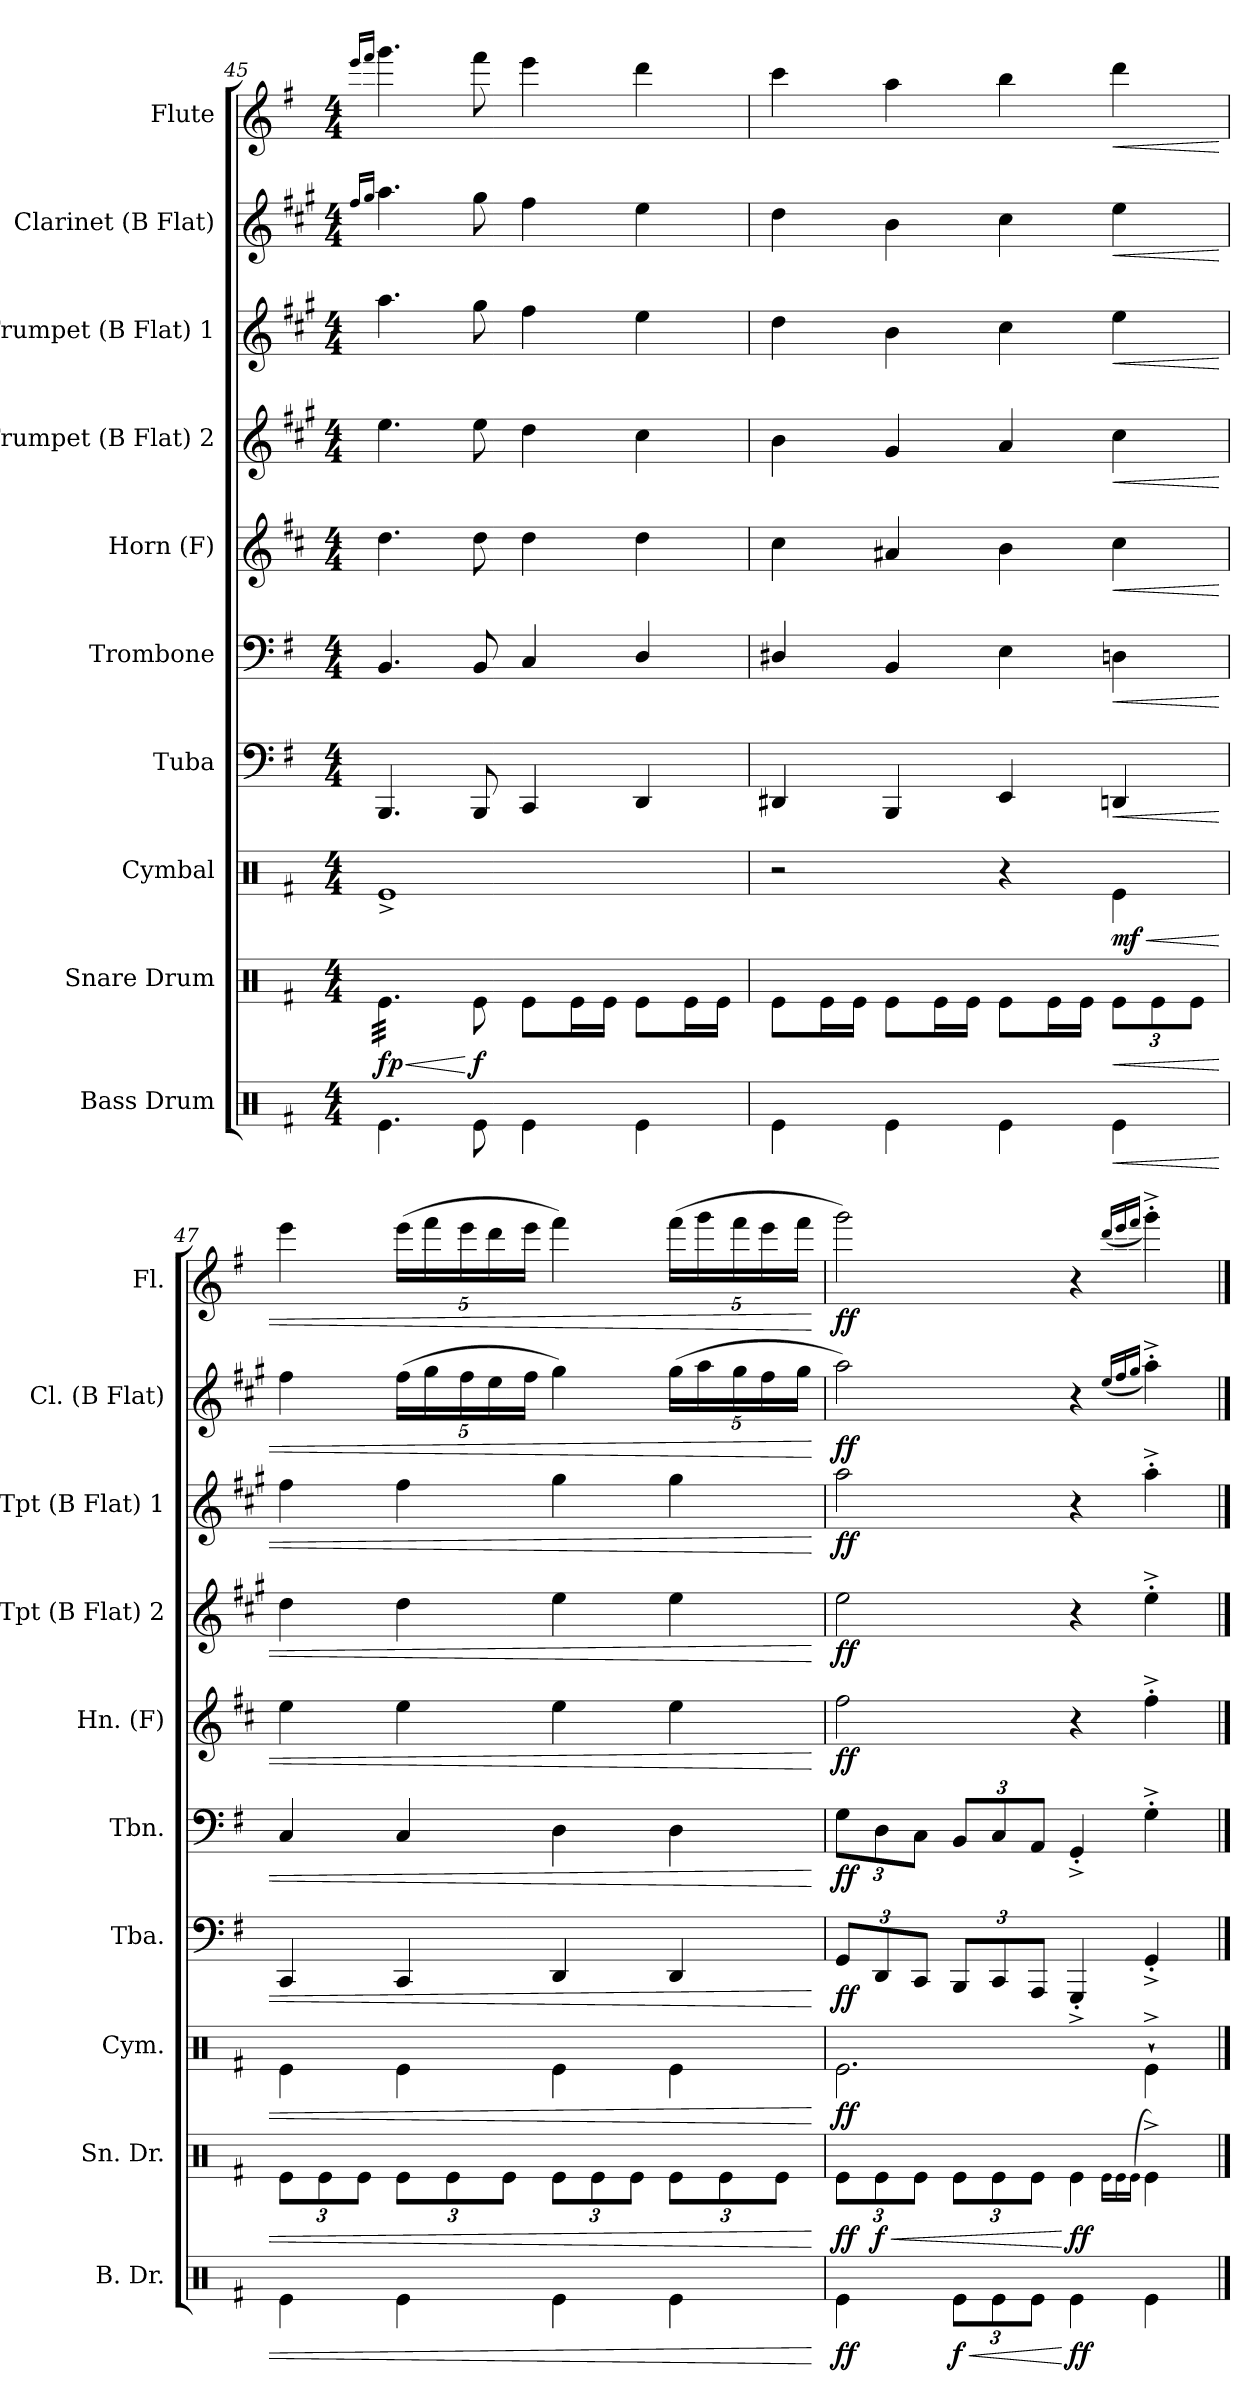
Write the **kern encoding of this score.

**kern	**dynam	**kern	**dynam	**kern	**dynam	**kern	**dynam	**kern	**dynam	**kern	**dynam	**kern	**dynam	**kern	**dynam	**kern	**dynam	**kern	**dynam
*part10	*part10	*part9	*part9	*part8	*part8	*part7	*part7	*part6	*part6	*part5	*part5	*part4	*part4	*part3	*part3	*part2	*part2	*part1	*part1
*staff10	*staff10	*staff9	*staff9	*staff8	*staff8	*staff7	*staff7	*staff6	*staff6	*staff5	*staff5	*staff4	*staff4	*staff3	*staff3	*staff2	*staff2	*staff1	*staff1
*I"Bass Drum	*	*I"Snare Drum	*	*I"Cymbal	*	*I"Tuba	*	*I"Trombone	*	*I"Horn (F)	*	*I"Trumpet (B Flat) 2	*	*I"Trumpet (B Flat) 1	*	*I"Clarinet (B Flat)	*	*I"Flute	*
*I'B. Dr.	*	*I'Sn. Dr.	*	*I'Cym.	*	*I'Tba.	*	*I'Tbn.	*	*I'Hn. (F)	*	*I'Tpt (B Flat) 2	*	*I'Tpt (B Flat) 1	*	*I'Cl. (B Flat)	*	*I'Fl.	*
*clefX	*	*clefX	*	*clefX	*	*clefF4	*	*clefF4	*	*clefG2	*	*clefG2	*	*clefG2	*	*clefG2	*	*clefG2	*
*	*	*	*	*	*	*	*	*	*	*ITrd4c7	*	*ITrd1c2	*	*ITrd1c2	*	*ITrd1c2	*	*	*
*k[f#]	*	*k[f#]	*	*k[f#]	*	*k[f#]	*	*k[f#]	*	*k[f#]	*	*k[f#]	*	*k[f#]	*	*k[f#]	*	*k[f#]	*
*G:	*	*G:	*	*G:	*	*G:	*	*G:	*	*G:	*	*G:	*	*G:	*	*G:	*	*G:	*
*M4/4	*	*M4/4	*	*M4/4	*	*M4/4	*	*M4/4	*	*M4/4	*	*M4/4	*	*M4/4	*	*M4/4	*	*M4/4	*
=45	=45	=45	=45	=45	=45	=45	=45	=45	=45	=45	=45	=45	=45	=45	=45	=45	=45	=45	=45
.	.	.	.	.	.	.	.	.	.	.	.	.	.	.	.	16qee/LL	.	16qeee/LL	.
.	.	.	.	.	.	.	.	.	.	.	.	.	.	.	.	16qff#/JJ	.	16qfff#/JJ	.
!	!	!	!LO:HP:b	!	!	!	!	!	!	!	!	!	!	!	!	!	!	!	!
!	!	!	!LO:DY:n=1:b	!	!	!	!	!	!	!	!	!	!	!	!	!	!	!	!
*	*	*tremolo	*	*	*	*	*	*	*	*	*	*	*	*	*	*	*	*	*
4.Re\	.	(32Re\LLL	< fp	1Re^>	.	4.BBB/	.	4.BB/	.	4.g\	.	4.dd\	.	4.gg\	.	4.gg\	.	4.ggg\	.
.	.	(32Re\	.	.	.	.	.	.	.	.	.	.	.	.	.	.	.	.	.
.	.	(32Re\	.	.	.	.	.	.	.	.	.	.	.	.	.	.	.	.	.
.	.	(32Re\	.	.	.	.	.	.	.	.	.	.	.	.	.	.	.	.	.
.	.	(32Re\	.	.	.	.	.	.	.	.	.	.	.	.	.	.	.	.	.
.	.	(32Re\	.	.	.	.	.	.	.	.	.	.	.	.	.	.	.	.	.
.	.	(32Re\	.	.	.	.	.	.	.	.	.	.	.	.	.	.	.	.	.
.	.	(32Re\	.	.	.	.	.	.	.	.	.	.	.	.	.	.	.	.	.
.	.	(32Re\	.	.	.	.	.	.	.	.	.	.	.	.	.	.	.	.	.
.	.	(32Re\	.	.	.	.	.	.	.	.	.	.	.	.	.	.	.	.	.
.	.	(32Re\	.	.	.	.	.	.	.	.	.	.	.	.	.	.	.	.	.
.	.	(32Re\JJJ	.	.	.	.	.	.	.	.	.	.	.	.	.	.	.	.	.
*	*	*Xtremolo	*	*	*	*	*	*	*	*	*	*	*	*	*	*	*	*	*
!	!	!	!LO:DY:n=2:b	!	!	!	!	!	!	!	!	!	!	!	!	!	!	!	!
8Re\	.	8Re\)	[ f	.	.	8BBB/	.	8BB/	.	8g\	.	8dd\	.	8ff#\	.	8ff#\	.	8fff#\	.
4Re\	.	8Re\L	.	.	.	4CC/	.	4C/	.	4g\	.	4cc\	.	4ee\	.	4ee\	.	4eee\	.
.	.	16Re\L	.	.	.	.	.	.	.	.	.	.	.	.	.	.	.	.	.
.	.	16Re\JJ	.	.	.	.	.	.	.	.	.	.	.	.	.	.	.	.	.
4Re\	.	8Re\L	.	.	.	4DD/	.	4D/	.	4g\	.	4b\	.	4dd\	.	4dd\	.	4ddd\	.
.	.	16Re\L	.	.	.	.	.	.	.	.	.	.	.	.	.	.	.	.	.
.	.	16Re\JJ	.	.	.	.	.	.	.	.	.	.	.	.	.	.	.	.	.
!!LO:PB:g=z
=46	=46	=46	=46	=46	=46	=46	=46	=46	=46	=46	=46	=46	=46	=46	=46	=46	=46	=46	=46
4Re\	.	8Re\L	.	2r	.	4DD#X/	.	4D#X/	.	4f#\	.	4a\	.	4cc\	.	4cc\	.	4ccc\	.
.	.	16Re\L	.	.	.	.	.	.	.	.	.	.	.	.	.	.	.	.	.
.	.	16Re\JJ	.	.	.	.	.	.	.	.	.	.	.	.	.	.	.	.	.
4Re\	.	8Re\L	.	.	.	4BBB/	.	4BB/	.	4d#X/	.	4f#/	.	4a\	.	4a\	.	4aa\	.
.	.	16Re\L	.	.	.	.	.	.	.	.	.	.	.	.	.	.	.	.	.
.	.	16Re\JJ	.	.	.	.	.	.	.	.	.	.	.	.	.	.	.	.	.
4Re\	.	8Re\L	.	4r	.	4EE/	.	4E\	.	4e\	.	4g/	.	4b\	.	4b\	.	4bb\	.
.	.	16Re\L	.	.	.	.	.	.	.	.	.	.	.	.	.	.	.	.	.
.	.	16Re\JJ	.	.	.	.	.	.	.	.	.	.	.	.	.	.	.	.	.
!	!LO:HP:b	!	!	!	!	!	!	!	!	!	!	!	!	!	!	!	!	!	!
*	*	*Xbrackettup	*	*	*	*	*	*	*	*	*	*	*	*	*	*	*	*	*
!	!	!	!LO:HP:b	!	!LO:HP:b	!	!LO:HP:b	!	!LO:HP:b	!	!LO:HP:b	!	!LO:HP:b	!	!LO:HP:b	!	!LO:HP:b	!	!LO:HP:b
!	!	!	!	!	!LO:DY:n=1:b	!	!	!	!	!	!	!	!	!	!	!	!	!	!
4Re\	<	12Re\L	<	4Re\	< mf	4DDn/	<	4Dn\	<	4f#\	<	4b\	<	4dd\	<	4dd\	<	4ddd\	<
.	.	12Re\	.	.	.	.	.	.	.	.	.	.	.	.	.	.	.	.	.
.	.	12Re\J	.	.	.	.	.	.	.	.	.	.	.	.	.	.	.	.	.
=47	=47	=47	=47	=47	=47	=47	=47	=47	=47	=47	=47	=47	=47	=47	=47	=47	=47	=47	=47
4Re\	.	12Re\L	.	4Re\	.	4CC/	.	4C/	.	4a\	.	4cc\	.	4ee\	.	4ee\	.	4eee\	.
.	.	12Re\	.	.	.	.	.	.	.	.	.	.	.	.	.	.	.	.	.
.	.	12Re\J	.	.	.	.	.	.	.	.	.	.	.	.	.	.	.	.	.
*	*	*	*	*	*	*	*	*	*	*	*	*	*	*	*	*Xbrackettup	*	*Xbrackettup	*
4Re\	.	12Re\L	.	4Re\	.	4CC/	.	4C/	.	4a\	.	4cc\	.	4ee\	.	(20ee\LL	.	(20eee\LL	.
.	.	.	.	.	.	.	.	.	.	.	.	.	.	.	.	20ff#\	.	20fff#\	.
.	.	12Re\	.	.	.	.	.	.	.	.	.	.	.	.	.	.	.	.	.
.	.	.	.	.	.	.	.	.	.	.	.	.	.	.	.	20ee\	.	20eee\	.
.	.	.	.	.	.	.	.	.	.	.	.	.	.	.	.	20dd\	.	20ddd\	.
.	.	12Re\J	.	.	.	.	.	.	.	.	.	.	.	.	.	.	.	.	.
.	.	.	.	.	.	.	.	.	.	.	.	.	.	.	.	20ee\JJ	.	20eee\JJ	.
4Re\	.	12Re\L	.	4Re\	.	4DD/	.	4D\	.	4a\	.	4dd\	.	4ff#\	.	4ff#\)	.	4fff#\)	.
.	.	12Re\	.	.	.	.	.	.	.	.	.	.	.	.	.	.	.	.	.
.	.	12Re\J	.	.	.	.	.	.	.	.	.	.	.	.	.	.	.	.	.
4Re\	.	12Re\L	.	4Re\	.	4DD/	.	4D\	.	4a\	.	4dd\	.	4ff#\	.	(20ff#\LL	.	(20fff#\LL	.
.	.	.	.	.	.	.	.	.	.	.	.	.	.	.	.	20gg\	.	20ggg\	.
.	.	12Re\	.	.	.	.	.	.	.	.	.	.	.	.	.	.	.	.	.
.	.	.	.	.	.	.	.	.	.	.	.	.	.	.	.	20ff#\	.	20fff#\	.
.	.	.	.	.	.	.	.	.	.	.	.	.	.	.	.	20ee\	.	20eee\	.
.	.	12Re\J	.	.	.	.	.	.	.	.	.	.	.	.	.	.	.	.	.
.	.	.	.	.	.	.	.	.	.	.	.	.	.	.	.	20ff#\JJ	.	20fff#\JJ	.
.	[	.	[	.	[	.	[	.	[	.	[	.	[	.	[	.	[	.	[
!!LO:PB:g=z
=48	=48	=48	=48	=48	=48	=48	=48	=48	=48	=48	=48	=48	=48	=48	=48	=48	=48	=48	=48
*	*	*	*	*	*	*Xbrackettup	*	*Xbrackettup	*	*	*	*	*	*	*	*	*	*	*
!	!LO:DY:b	!	!LO:DY:b	!	!LO:DY:b	!	!LO:DY:b	!	!LO:DY:b	!	!LO:DY:b	!	!LO:DY:b	!	!LO:DY:b	!	!LO:DY:b	!	!LO:DY:b
4Re\	ff	12Re\L	ff	2.Re\	ff	12GG/L	ff	12G\L	ff	2b\	ff	2dd\	ff	2gg\	ff	2gg\)	ff	2ggg\)	ff
!	!	!	!LO:HP:b	!	!	!	!	!	!	!	!	!	!	!	!	!	!	!	!
!	!	!	!LO:DY:n=1:b	!	!	!	!	!	!	!	!	!	!	!	!	!	!	!	!
.	.	12Re\	< f	.	.	12DD/	.	12D\	.	.	.	.	.	.	.	.	.	.	.
.	.	12Re\J	.	.	.	12CC/J	.	12C\J	.	.	.	.	.	.	.	.	.	.	.
*Xbrackettup	*	*	*	*	*	*	*	*	*	*	*	*	*	*	*	*	*	*	*
!	!LO:HP:b	!	!	!	!	!	!	!	!	!	!	!	!	!	!	!	!	!	!
!	!LO:DY:n=1:b	!	!	!	!	!	!	!	!	!	!	!	!	!	!	!	!	!	!
12Re\L	< f	12Re\L	.	.	.	12BBB/L	.	12BB/L	.	.	.	.	.	.	.	.	.	.	.
12Re\	.	12Re\	.	.	.	12CC/	.	12C/	.	.	.	.	.	.	.	.	.	.	.
12Re\J	.	12Re\J	.	.	.	12AAA/J	.	12AA/J	.	.	.	.	.	.	.	.	.	.	.
!	!LO:DY:n=2:b	!	!LO:DY:n=2:b	!	!	!	!	!	!	!	!	!	!	!	!	!	!	!	!
4Re\	[ ff	4Re\	[ ff	.	.	4GGG'<^</	.	4GG'<^</	.	4r	.	4r	.	4r	.	4r	.	4r	.
.	.	16qRe\LL	.	.	.	.	.	.	.	.	.	.	.	.	.	(16qdd/LL	.	(16qddd/LL	.
.	.	16qRe\	.	.	.	.	.	.	.	.	.	.	.	.	.	16qee/	.	16qeee/	.
.	.	(16qRe\JJ	.	.	.	.	.	.	.	.	.	.	.	.	.	16qff#/JJ	.	16qfff#/JJ	.
4Re\	.	4Re^>\)	.	4Re`>^>\	.	4GG'<^</	.	4G'>^>\	.	4b'>^>\	.	4dd'>^>\	.	4gg'>^>\	.	4gg'>^>\)	.	4ggg'>^>\)	.
==	==	==	==	==	==	==	==	==	==	==	==	==	==	==	==	==	==	==	==
*-	*-	*-	*-	*-	*-	*-	*-	*-	*-	*-	*-	*-	*-	*-	*-	*-	*-	*-	*-
